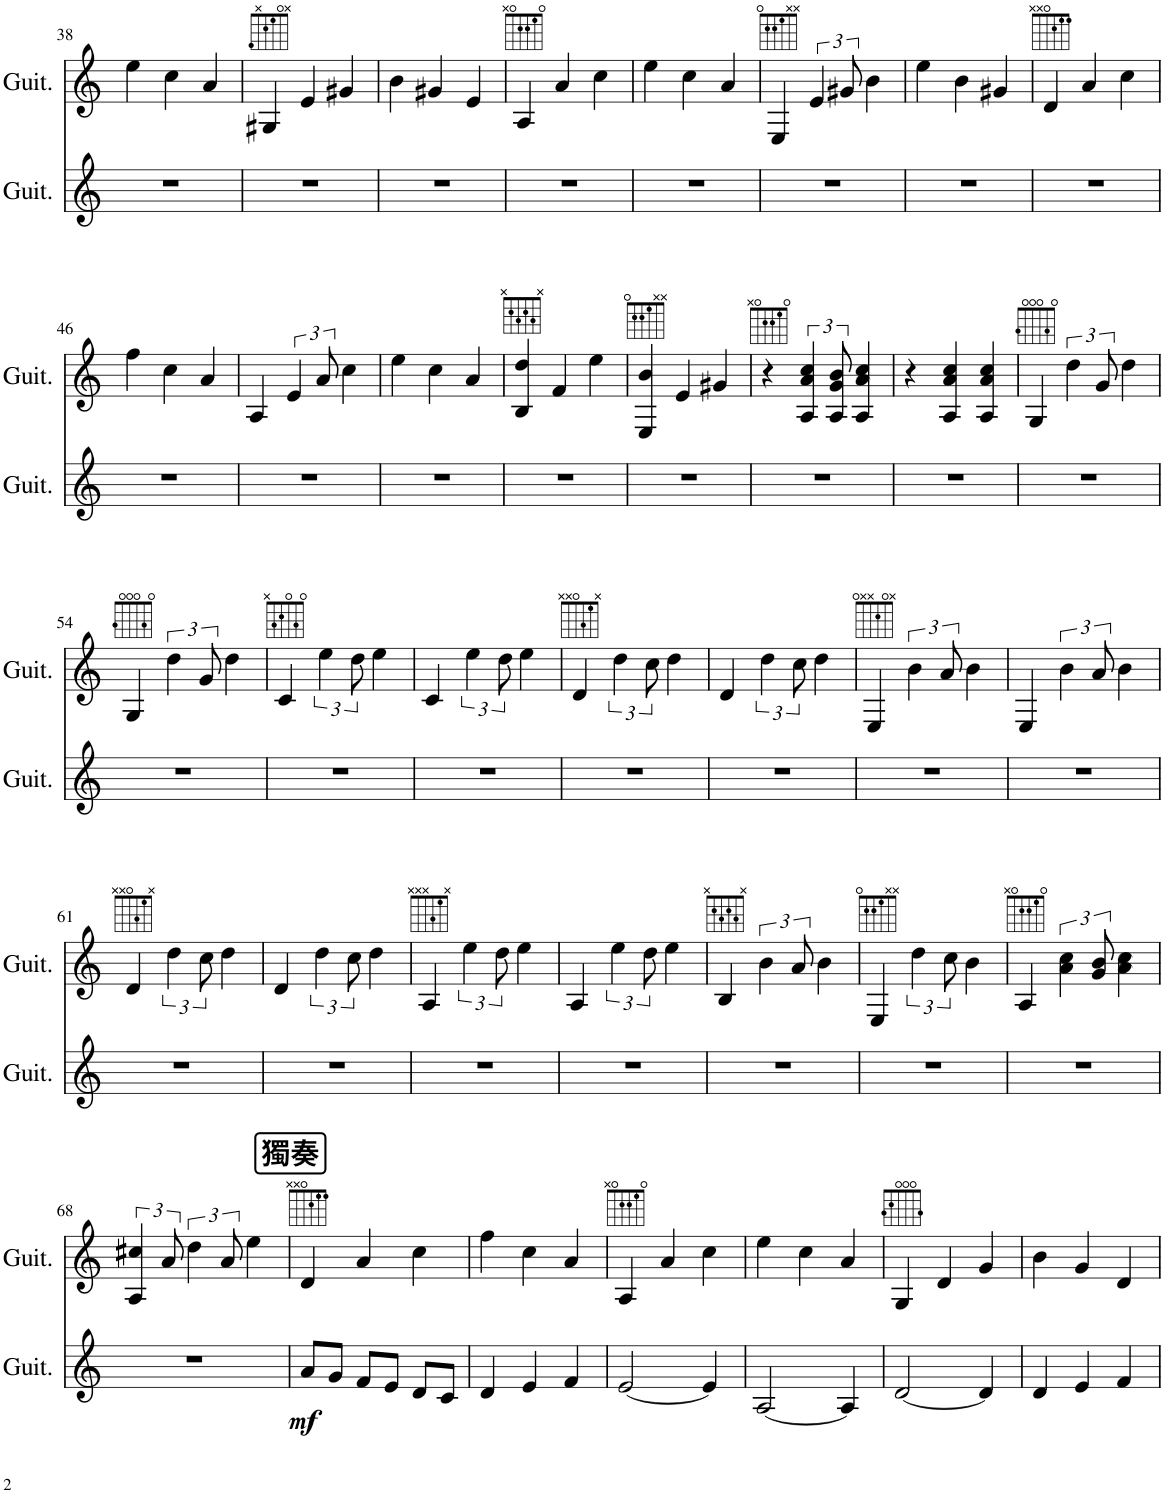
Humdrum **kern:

**kern	**dynam	**kern
*part2	*part2	*part1
*staff2	*staff2	*staff1
*I"Guitar	*	*I"Guitar
*I'Guit.	*	*I'Guit.
!!LO:PB:g=z
*clefG2	*	*clefG2
*Trd7c12	*	*Trd7c12
*k[]	*	*k[]
*M3/4	*	*M3/4
=38	=38	=38
2.r	.	4ee\
.	.	4cc\
.	.	4a/
=39	=39	=39
2.r	.	4G#X/
.	.	4e/
.	.	4g#X/
=40	=40	=40
2.r	.	4b\
.	.	4g#X/
.	.	4e/
=41	=41	=41
2.r	.	4A/
.	.	4a/
.	.	4cc\
=42	=42	=42
2.r	.	4ee\
.	.	4cc\
.	.	4a/
=43	=43	=43
2.r	.	4E/
.	.	6e/
.	.	12g#X/
.	.	4b\
=44	=44	=44
2.r	.	4ee\
.	.	4b\
.	.	4g#X/
=45	=45	=45
2.r	.	4d/
.	.	4a/
.	.	4cc\
!!LO:LB:g=z
=46	=46	=46
2.r	.	4ff\
.	.	4cc\
.	.	4a/
=47	=47	=47
2.r	.	4A/
.	.	6e/
.	.	12a/
.	.	4cc\
=48	=48	=48
2.r	.	4ee\
.	.	4cc\
.	.	4a/
=49	=49	=49
2.r	.	4B/ 4dd/
.	.	4f/
.	.	4ee\
=50	=50	=50
2.r	.	4E/ 4b/
.	.	4e/
.	.	4g#X/
=51	=51	=51
2.r	.	4r
.	.	6A/ 6a/ 6cc/
.	.	12A/ 12g/ 12b/
.	.	4A/ 4a/ 4cc/
=52	=52	=52
2.r	.	4r
.	.	4A/ 4a/ 4cc/
.	.	4A/ 4a/ 4cc/
=53	=53	=53
2.r	.	4G/
.	.	6dd\
.	.	12g/
.	.	4dd\
!!LO:LB:g=z
=54	=54	=54
2.r	.	4G/
.	.	6dd\
.	.	12g/
.	.	4dd\
=55	=55	=55
2.r	.	4c/
.	.	6ee\
.	.	12dd\
.	.	4ee\
=56	=56	=56
2.r	.	4c/
.	.	6ee\
.	.	12dd\
.	.	4ee\
=57	=57	=57
2.r	.	4d/
.	.	6dd\
.	.	12cc\
.	.	4dd\
=58	=58	=58
2.r	.	4d/
.	.	6dd\
.	.	12cc\
.	.	4dd\
=59	=59	=59
2.r	.	4E/
.	.	6b\
.	.	12a/
.	.	4b\
=60	=60	=60
2.r	.	4E/
.	.	6b\
.	.	12a/
.	.	4b\
!!LO:LB:g=z
=61	=61	=61
2.r	.	4d/
.	.	6dd\
.	.	12cc\
.	.	4dd\
=62	=62	=62
2.r	.	4d/
.	.	6dd\
.	.	12cc\
.	.	4dd\
=63	=63	=63
2.r	.	4A/
.	.	6ee\
.	.	12dd\
.	.	4ee\
=64	=64	=64
2.r	.	4A/
.	.	6ee\
.	.	12dd\
.	.	4ee\
=65	=65	=65
2.r	.	4B/
.	.	6b\
.	.	12a/
.	.	4b\
=66	=66	=66
2.r	.	4E/
.	.	6dd\
.	.	12cc\
.	.	4b\
=67	=67	=67
2.r	.	4A/
.	.	6a\ 6cc\
.	.	12g/ 12b/
.	.	4a\ 4cc\
!!LO:LB:g=z
=68	=68	=68
2.r	.	6A/ 6cc#X/
.	.	12a/
.	.	6dd\
.	.	12a/
.	.	4ee\
!!LO:REH:place=s1:a:B:cj:fs=14:t=獨奏
=69	=69	=69
!	!LO:DY:b	!
8a/L	mf	4d/
8g/J	.	.
8f/L	.	4a/
8e/J	.	.
8d/L	.	4cc\
8c/J	.	.
=70	=70	=70
4d/	.	4ff\
4e/	.	4cc\
4f/	.	4a/
=71	=71	=71
[2e/	.	4A/
.	.	4a/
4e/]	.	4cc\
=72	=72	=72
[2A/	.	4ee\
.	.	4cc\
4A/]	.	4a/
=73	=73	=73
[2d/	.	4G/
.	.	4d/
4d/]	.	4g/
=74	=74	=74
4d/	.	4b\
4e/	.	4g/
4f/	.	4d/
=	=	=
*-	*-	*-
